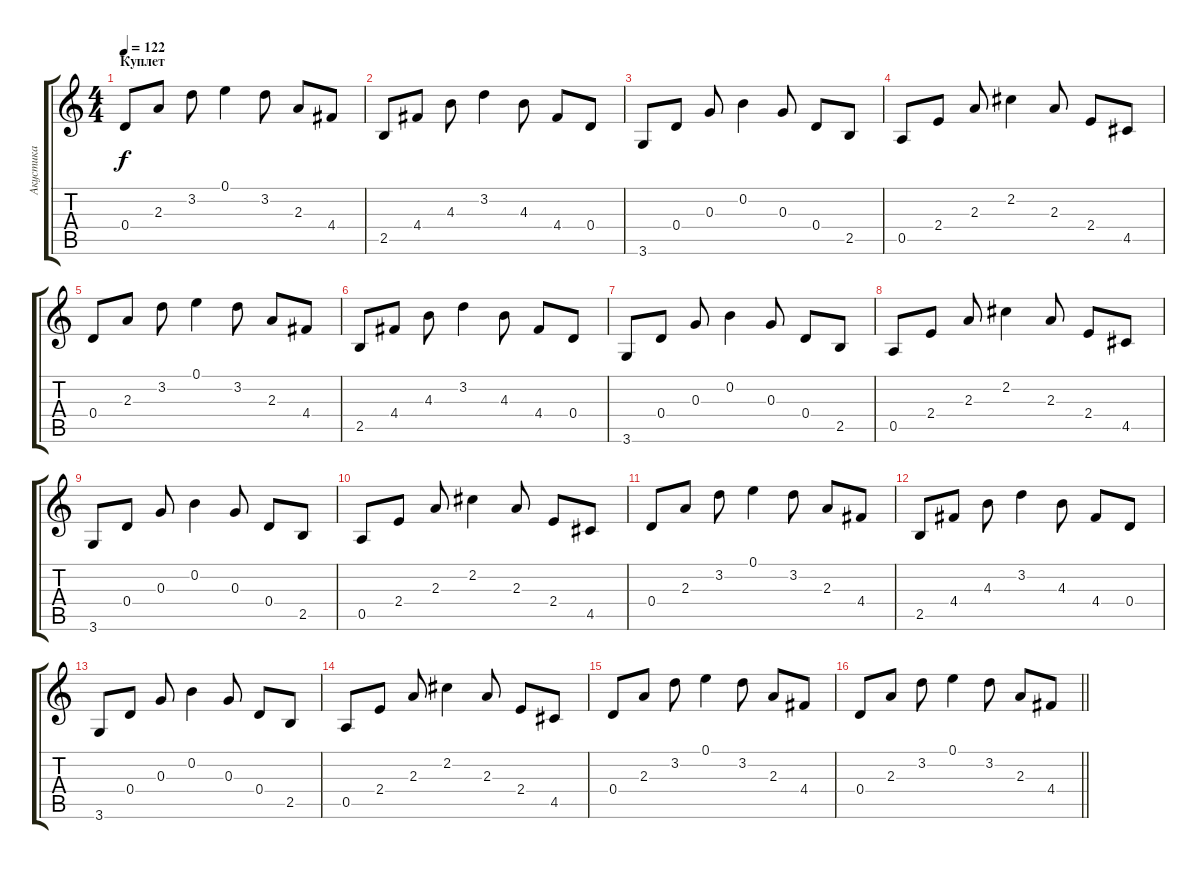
\track ("Акустика" "Акустика") {instrument acousticguitarnylon}
\staff {score tabs}
\tuning (E4 B3 G3 D3 A2 E2) {hide}
\ts (4 4)
\section ("" "Куплет")
\tempo 122
\clef g2
\ks c
0.4.8{dy f} 2.3.8 3.2.8 0.1.4 3.2.8 2.3.8 4.4.8 |
2.5.8 4.4.8 4.3.8 3.2.4 4.3.8 4.4.8 0.4.8 |
3.6.8 0.4.8 0.3.8 0.2.4 0.3.8 0.4.8 2.5.8 |
0.5.8 2.4.8 2.3.8 2.2.4 2.3.8 2.4.8 4.5.8 |
0.4.8 2.3.8 3.2.8 0.1.4 3.2.8 2.3.8 4.4.8 |
2.5.8 4.4.8 4.3.8 3.2.4 4.3.8 4.4.8 0.4.8 |
3.6.8 0.4.8 0.3.8 0.2.4 0.3.8 0.4.8 2.5.8 |
0.5.8 2.4.8 2.3.8 2.2.4 2.3.8 2.4.8 4.5.8 |
3.6.8 0.4.8 0.3.8 0.2.4 0.3.8 0.4.8 2.5.8 |
0.5.8 2.4.8 2.3.8 2.2.4 2.3.8 2.4.8 4.5.8 |
0.4.8 2.3.8 3.2.8 0.1.4 3.2.8 2.3.8 4.4.8 |
2.5.8 4.4.8 4.3.8 3.2.4 4.3.8 4.4.8 0.4.8 |
3.6.8 0.4.8 0.3.8 0.2.4 0.3.8 0.4.8 2.5.8 |
0.5.8 2.4.8 2.3.8 2.2.4 2.3.8 2.4.8 4.5.8 |
0.4.8 2.3.8 3.2.8 0.1.4 3.2.8 2.3.8 4.4.8 |
\barLineRight lightlight
0.4.8 2.3.8 3.2.8 0.1.4 3.2.8 2.3.8 4.4.8
